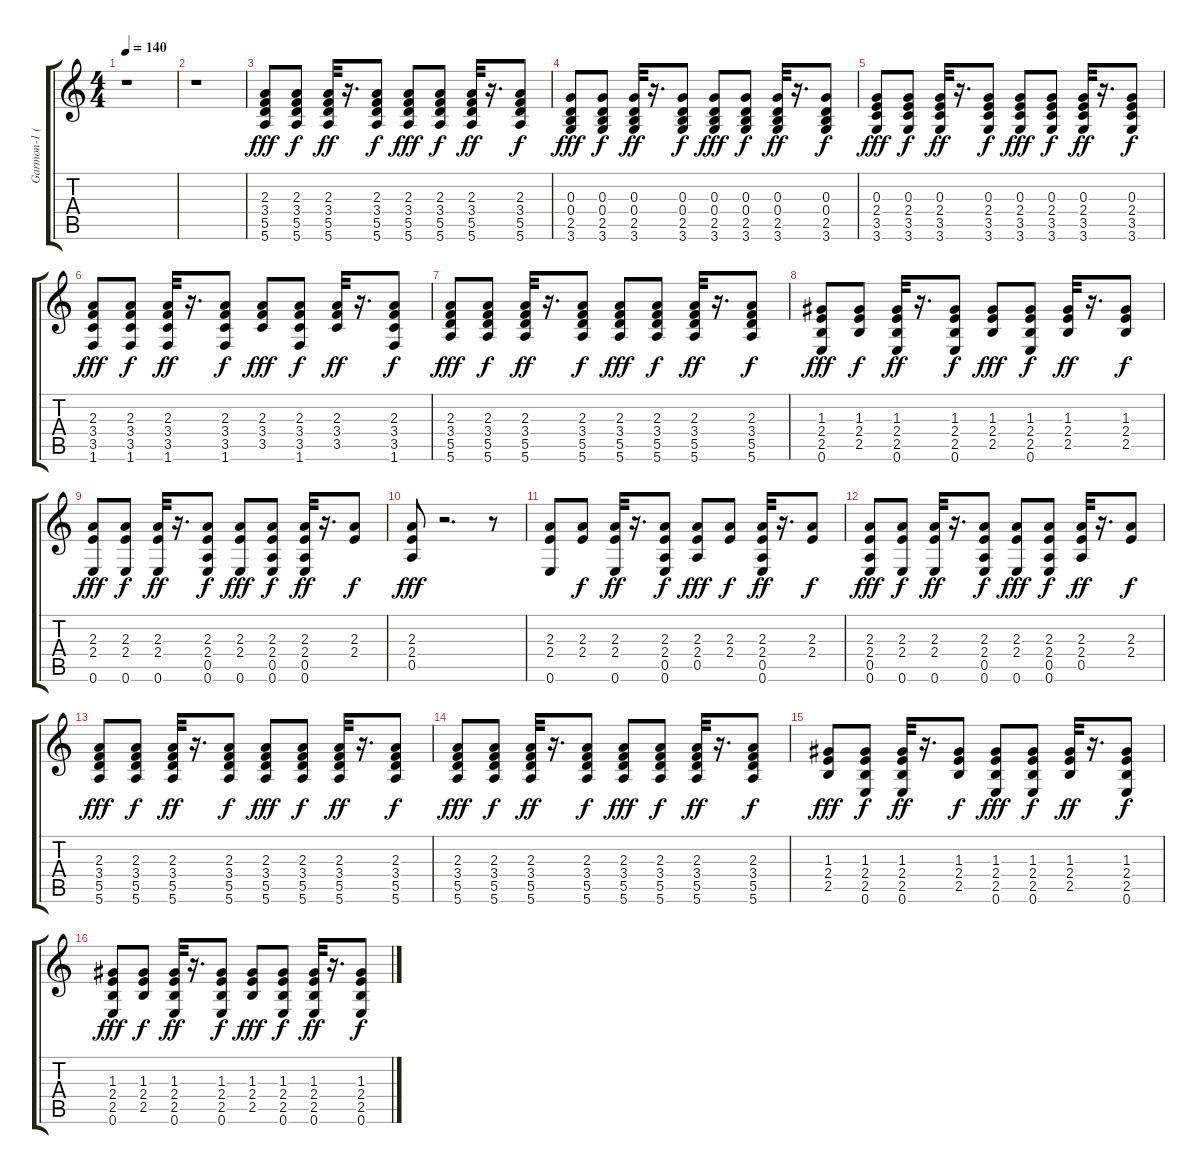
\track ("Garmon-1 (R-Guitar)" "Garmon-1 (") {instrument acousticguitarsteel}
\staff {score tabs}
\tuning (E4 B3 G3 D3 A2 E2) {hide}
\ts (4 4)
\tempo 140
\clef g2
\ks c
r.1{dy fff instrument acousticguitarsteel} |
r.1 |
(2.3 3.4 5.5 5.6).8 (2.3 3.4 5.5 5.6).8{dy f} (2.3 3.4 5.5 5.6).32{dy ff} r.16{d} (2.3 3.4 5.5 5.6).8{dy f} (2.3 3.4 5.5 5.6).8{dy fff} (2.3 3.4 5.5 5.6).8{dy f} (2.3 3.4 5.5 5.6).32{dy ff} r.16{d} (2.3 3.4 5.5 5.6).8{dy f} |
(0.3 0.4 2.5 3.6).8{dy fff} (0.3 0.4 2.5 3.6).8{dy f} (0.3 0.4 2.5 3.6).32{dy ff} r.16{d} (0.3 0.4 2.5 3.6).8{dy f} (0.3 0.4 2.5 3.6).8{dy fff} (0.3 0.4 2.5 3.6).8{dy f} (0.3 0.4 2.5 3.6).32{dy ff} r.16{d} (0.3 0.4 2.5 3.6).8{dy f} |
(0.3 2.4 3.5 3.6).8{dy fff} (0.3 2.4 3.5 3.6).8{dy f} (0.3 2.4 3.5 3.6).32{dy ff} r.16{d} (0.3 2.4 3.5 3.6).8{dy f} (0.3 2.4 3.5 3.6).8{dy fff} (0.3 2.4 3.5 3.6).8{dy f} (0.3 2.4 3.5 3.6).32{dy ff} r.16{d} (0.3 2.4 3.5 3.6).8{dy f} |
(2.3 3.4 3.5 1.6).8{dy fff} (2.3 3.4 3.5 1.6).8{dy f} (2.3 3.4 3.5 1.6).32{dy ff} r.16{d} (2.3 3.4 3.5 1.6).8{dy f} (2.3 3.4 3.5).8{dy fff} (2.3 3.4 3.5 1.6).8{dy f} (2.3 3.4 3.5).32{dy ff} r.16{d} (2.3 3.4 3.5 1.6).8{dy f} |
(2.3 3.4 5.5 5.6).8{dy fff} (2.3 3.4 5.5 5.6).8{dy f} (2.3 3.4 5.5 5.6).32{dy ff} r.16{d} (2.3 3.4 5.5 5.6).8{dy f} (2.3 3.4 5.5 5.6).8{dy fff} (2.3 3.4 5.5 5.6).8{dy f} (2.3 3.4 5.5 5.6).32{dy ff} r.16{d} (2.3 3.4 5.5 5.6).8{dy f} |
(1.3 2.4 2.5 0.6).8{dy fff} (1.3 2.4 2.5).8{dy f} (1.3 2.4 2.5 0.6).32{dy ff} r.16{d} (1.3 2.4 2.5 0.6).8{dy f} (1.3 2.4 2.5).8{dy fff} (1.3 2.4 2.5 0.6).8{dy f} (1.3 2.4 2.5).32{dy ff} r.16{d} (1.3 2.4 2.5).8{dy f} |
(2.3 2.4 0.6).8{dy fff} (2.3 2.4 0.6).8{dy f} (2.3 2.4 0.6).32{dy ff} r.16{d} (2.3 2.4 0.5 0.6).8{dy f} (2.3 2.4 0.6).8{dy fff} (2.3 2.4 0.5 0.6).8{dy f} (2.3 2.4 0.5 0.6).32{dy ff} r.16{d} (2.3 2.4).8{dy f} |
(2.3 2.4 0.5).8{dy fff} r.2{d} r.8 |
(2.3 2.4 0.6).8 (2.3 2.4).8{dy f} (2.3 2.4 0.6).32{dy ff} r.16{d} (2.3 2.4 0.5 0.6).8{dy f} (2.3 2.4 0.5).8{dy fff} (2.3 2.4).8{dy f} (2.3 2.4 0.5 0.6).32{dy ff} r.16{d} (2.3 2.4).8{dy f} |
(2.3 2.4 0.5 0.6).8{dy fff} (2.3 2.4 0.6).8{dy f} (2.3 2.4 0.6).32{dy ff} r.16{d} (2.3 2.4 0.5 0.6).8{dy f} (2.3 2.4 0.6).8{dy fff} (2.3 2.4 0.5 0.6).8{dy f} (2.3 2.4 0.5).32{dy ff} r.16{d} (2.3 2.4).8{dy f} |
(2.3 3.4 5.5 5.6).8{dy fff} (2.3 3.4 5.5 5.6).8{dy f} (2.3 3.4 5.5 5.6).32{dy ff} r.16{d} (2.3 3.4 5.5 5.6).8{dy f} (2.3 3.4 5.5 5.6).8{dy fff} (2.3 3.4 5.5 5.6).8{dy f} (2.3 3.4 5.5 5.6).32{dy ff} r.16{d} (2.3 3.4 5.5 5.6).8{dy f} |
(2.3 3.4 5.5 5.6).8{dy fff} (2.3 3.4 5.5 5.6).8{dy f} (2.3 3.4 5.5 5.6).32{dy ff} r.16{d} (2.3 3.4 5.5 5.6).8{dy f} (2.3 3.4 5.5 5.6).8{dy fff} (2.3 3.4 5.5 5.6).8{dy f} (2.3 3.4 5.5 5.6).32{dy ff} r.16{d} (2.3 3.4 5.5 5.6).8{dy f} |
(1.3 2.4 2.5).8{dy fff} (1.3 2.4 2.5 0.6).8{dy f} (1.3 2.4 2.5 0.6).32{dy ff} r.16{d} (1.3 2.4 2.5).8{dy f} (1.3 2.4 2.5 0.6).8{dy fff} (1.3 2.4 2.5 0.6).8{dy f} (1.3 2.4 2.5).32{dy ff} r.16{d} (1.3 2.4 2.5 0.6).8{dy f} |
(1.3 2.4 2.5 0.6).8{dy fff} (1.3 2.4 2.5).8{dy f} (1.3 2.4 2.5 0.6).32{dy ff} r.16{d} (1.3 2.4 2.5 0.6).8{dy f} (1.3 2.4 2.5).8{dy fff} (1.3 2.4 2.5 0.6).8{dy f} (1.3 2.4 2.5 0.6).32{dy ff} r.16{d} (1.3 2.4 2.5 0.6).8{dy f}
